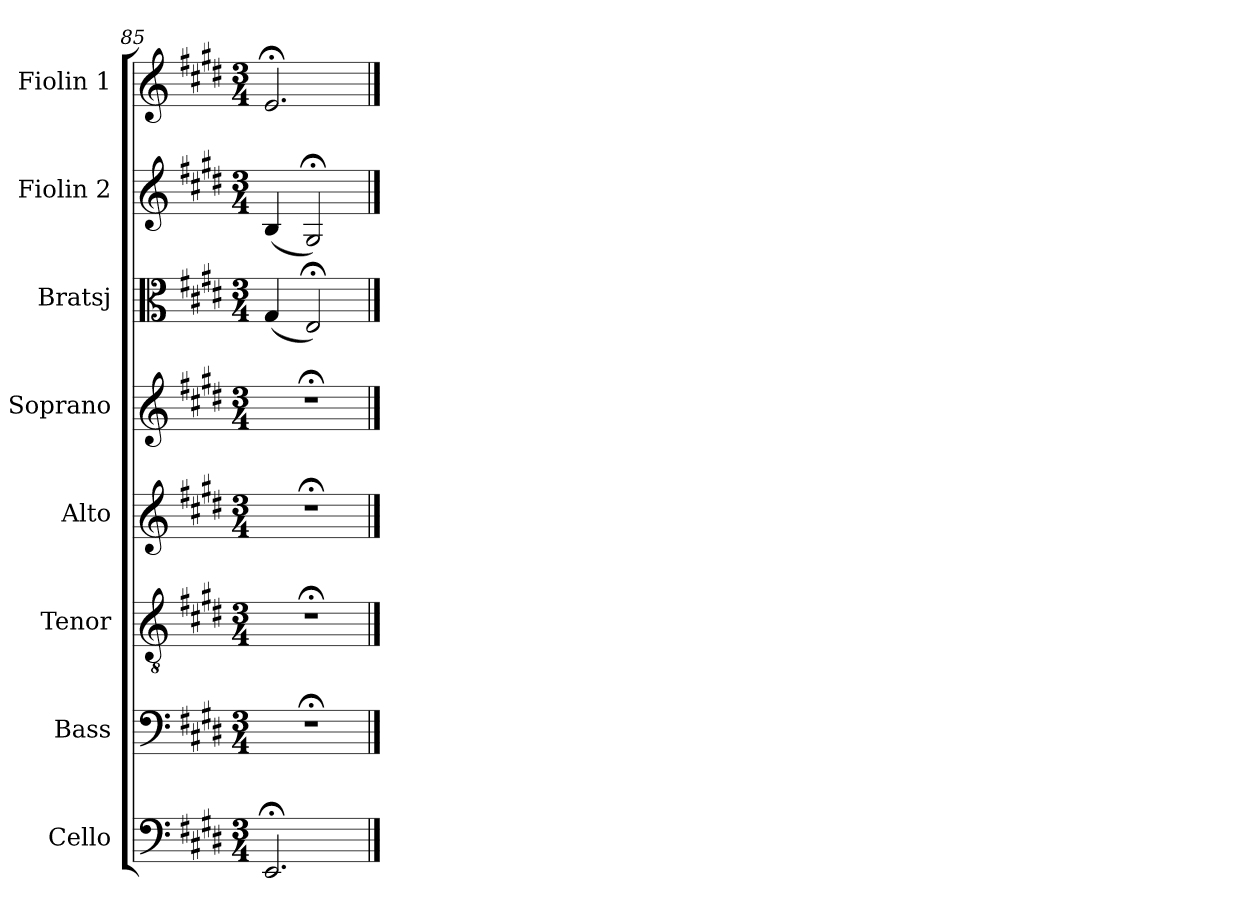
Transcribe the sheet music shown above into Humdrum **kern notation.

**kern	**kern	**kern	**kern	**kern	**kern	**kern	**kern
*part8	*part7	*part6	*part5	*part4	*part3	*part2	*part1
*staff8	*staff7	*staff6	*staff5	*staff4	*staff3	*staff2	*staff1
*I"Cello	*I"Bass	*I"Tenor	*I"Alto	*I"Soprano	*I"Bratsj	*I"Fiolin 2	*I"Fiolin 1
*	*I'B.	*I'T.	*I'A.	*I'S.	*I'Br.	*I'Fio.2	*I'Fio.1
*clefF4	*clefF4	*clefGv2	*clefG2	*clefG2	*clefC3	*clefG2	*clefG2
*k[f#c#g#d#]	*k[f#c#g#d#]	*k[f#c#g#d#]	*k[f#c#g#d#]	*k[f#c#g#d#]	*k[f#c#g#d#]	*k[f#c#g#d#]	*k[f#c#g#d#]
*M3/4	*M3/4	*M3/4	*M3/4	*M3/4	*M3/4	*M3/4	*M3/4
=85	=85	=85	=85	=85	=85	=85	=85
2.EE;</	2.r;<	2.r;<	2.r;<	2.r;<	(<4G#/	(<4B/	2.e;</
.	.	.	.	.	2E;</)	2G#;</)	.
==	==	==	==	==	==	==	==
*-	*-	*-	*-	*-	*-	*-	*-
